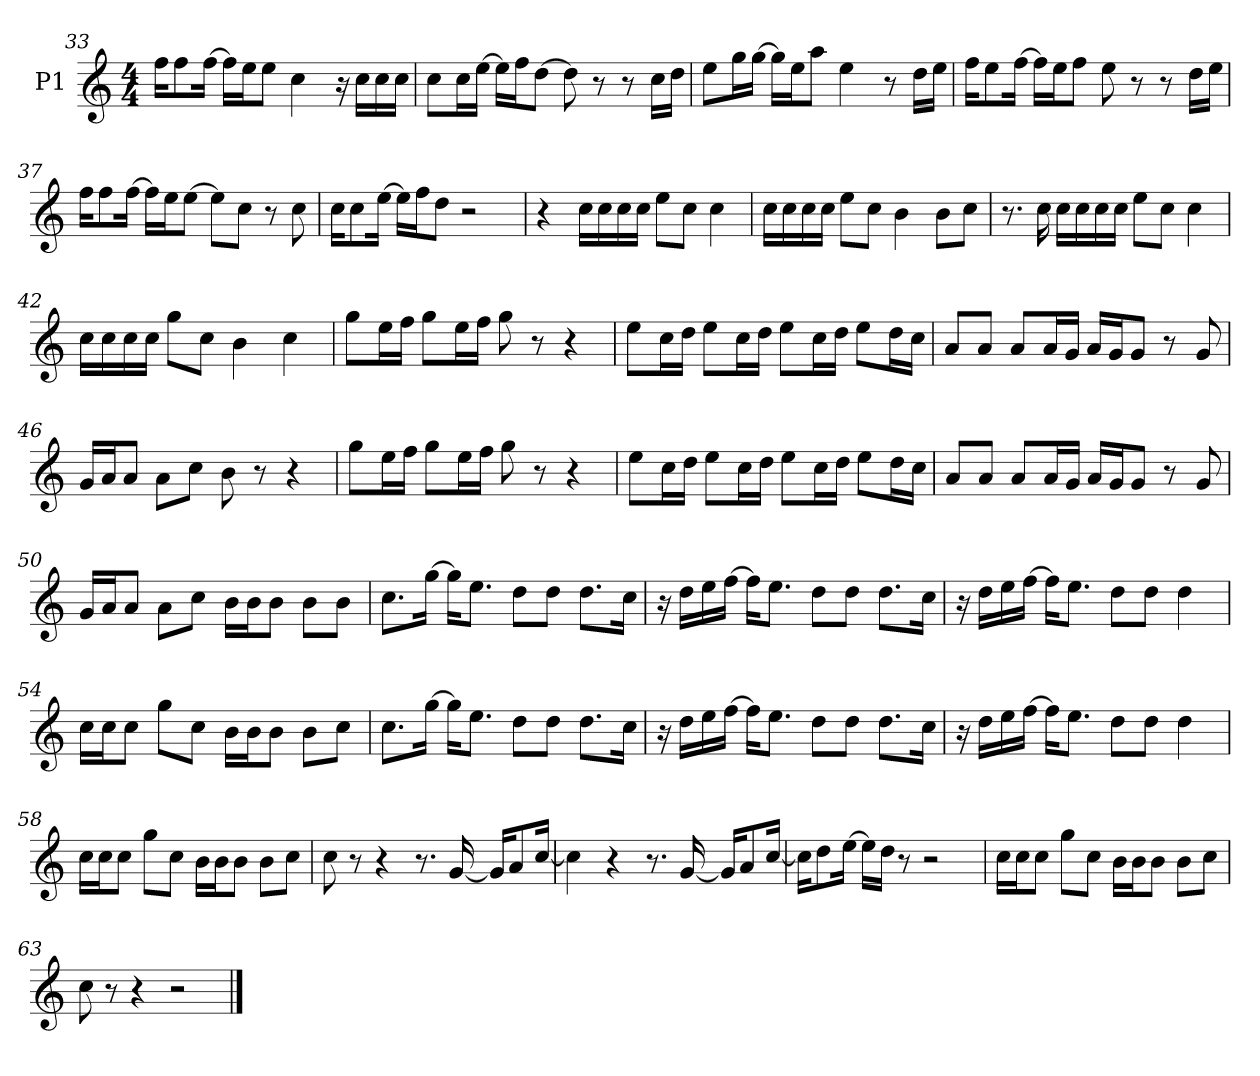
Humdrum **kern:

**kern
*part1
*staff1
*I"P1
*clefG2
*k[]
*M4/4
=33
16ff\KL
8ff\
[>16ff\Jk
16ff\LL]
16ee\J
8ee\J
4cc\
16r
16cc\LL
16cc\
16cc\JJ
!!LO:LB:g=z
=34
8cc\L
16cc\L
[>16ee\JJ
16ee\LL]
16ff\J
[>8dd\J
8dd\]
8r
8r
16cc\LL
16dd\JJ
=35
8ee\L
16gg\L
[>16gg\JJ
16gg\LL]
16ee\J
8aa\J
4ee\
8r
16dd\LL
16ee\JJ
=36
16ff\KL
8ee\
[>16ff\Jk
16ff\LL]
16ee\J
8ff\J
8ee\
8r
8r
16dd\LL
16ee\JJ
!!LO:PB:g=z
=37
16ff\KL
8ff\
[>16ff\Jk
16ff\LL]
16ee\J
[>8ee\J
8ee\L]
8cc\J
8r
8cc\
=38
16cc\KL
8cc\
[>16ee\Jk
16ee\LL]
16ff\J
8dd\J
2r
=39
4r
16cc\LL
16cc\
16cc\
16cc\JJ
8ee\L
8cc\J
4cc\
=40
16cc\LL
16cc\
16cc\
16cc\JJ
8ee\L
8cc\J
4b\
8b\L
8cc\J
!!LO:LB:g=z
=41
8.r
16cc\
16cc\LL
16cc\
16cc\
16cc\JJ
8ee\L
8cc\J
4cc\
=42
16cc\LL
16cc\
16cc\
16cc\JJ
8gg\L
8cc\J
4b\
4cc\
=43
8gg\L
16ee\L
16ff\JJ
8gg\L
16ee\L
16ff\JJ
8gg\
8r
4r
=44
8ee\L
16cc\L
16dd\JJ
8ee\L
16cc\L
16dd\JJ
8ee\L
16cc\L
16dd\JJ
8ee\L
16dd\L
16cc\JJ
!!LO:LB:g=z
=45
8a/L
8a/J
8a/L
16a/L
16g/JJ
16a/LL
16g/J
8g/J
8r
8g/
=46
16g/LL
16a/J
8a/J
8a\L
8cc\J
8b\
8r
4r
=47
8gg\L
16ee\L
16ff\JJ
8gg\L
16ee\L
16ff\JJ
8gg\
8r
4r
=48
8ee\L
16cc\L
16dd\JJ
8ee\L
16cc\L
16dd\JJ
8ee\L
16cc\L
16dd\JJ
8ee\L
16dd\L
16cc\JJ
!!LO:LB:g=z
=49
8a/L
8a/J
8a/L
16a/L
16g/JJ
16a/LL
16g/J
8g/J
8r
8g/
=50
16g/LL
16a/J
8a/J
8a\L
8cc\J
16b\LL
16b\J
8b\J
8b\L
8b\J
=51
8.cc\L
[>16gg\Jk
16gg\KL]
8.ee\J
8dd\L
8dd\J
8.dd\L
16cc\Jk
=52
16r
16dd\LL
16ee\
[>16ff\JJ
16ff\KL]
8.ee\J
8dd\L
8dd\J
8.dd\L
16cc\Jk
!!LO:LB:g=z
=53
16r
16dd\LL
16ee\
[>16ff\JJ
16ff\KL]
8.ee\J
8dd\L
8dd\J
4dd\
=54
16cc\LL
16cc\J
8cc\J
8gg\L
8cc\J
16b\LL
16b\J
8b\J
8b\L
8cc\J
=55
8.cc\L
[>16gg\Jk
16gg\KL]
8.ee\J
8dd\L
8dd\J
8.dd\L
16cc\Jk
=56
16r
16dd\LL
16ee\
[>16ff\JJ
16ff\KL]
8.ee\J
8dd\L
8dd\J
8.dd\L
16cc\Jk
!!LO:LB:g=z
=57
16r
16dd\LL
16ee\
[>16ff\JJ
16ff\KL]
8.ee\J
8dd\L
8dd\J
4dd\
=58
16cc\LL
16cc\J
8cc\J
8gg\L
8cc\J
16b\LL
16b\J
8b\J
8b\L
8cc\J
=59
8cc\
8r
4r
8.r
[<16g/
16g/KL]
8a/
[<16cc/Jk
!!LO:LB:g=z
=60
4cc\]
4r
8.r
[<16g/
16g/KL]
8a/
[<16cc/Jk
=61
16cc\KL]
8dd\
[>16ee\Jk
16ee\LL]
16dd\JJ
8r
2r
=62
16cc\LL
16cc\J
8cc\J
8gg\L
8cc\J
16b\LL
16b\J
8b\J
8b\L
8cc\J
=63
8cc\
8r
4r
2r
==
*-
